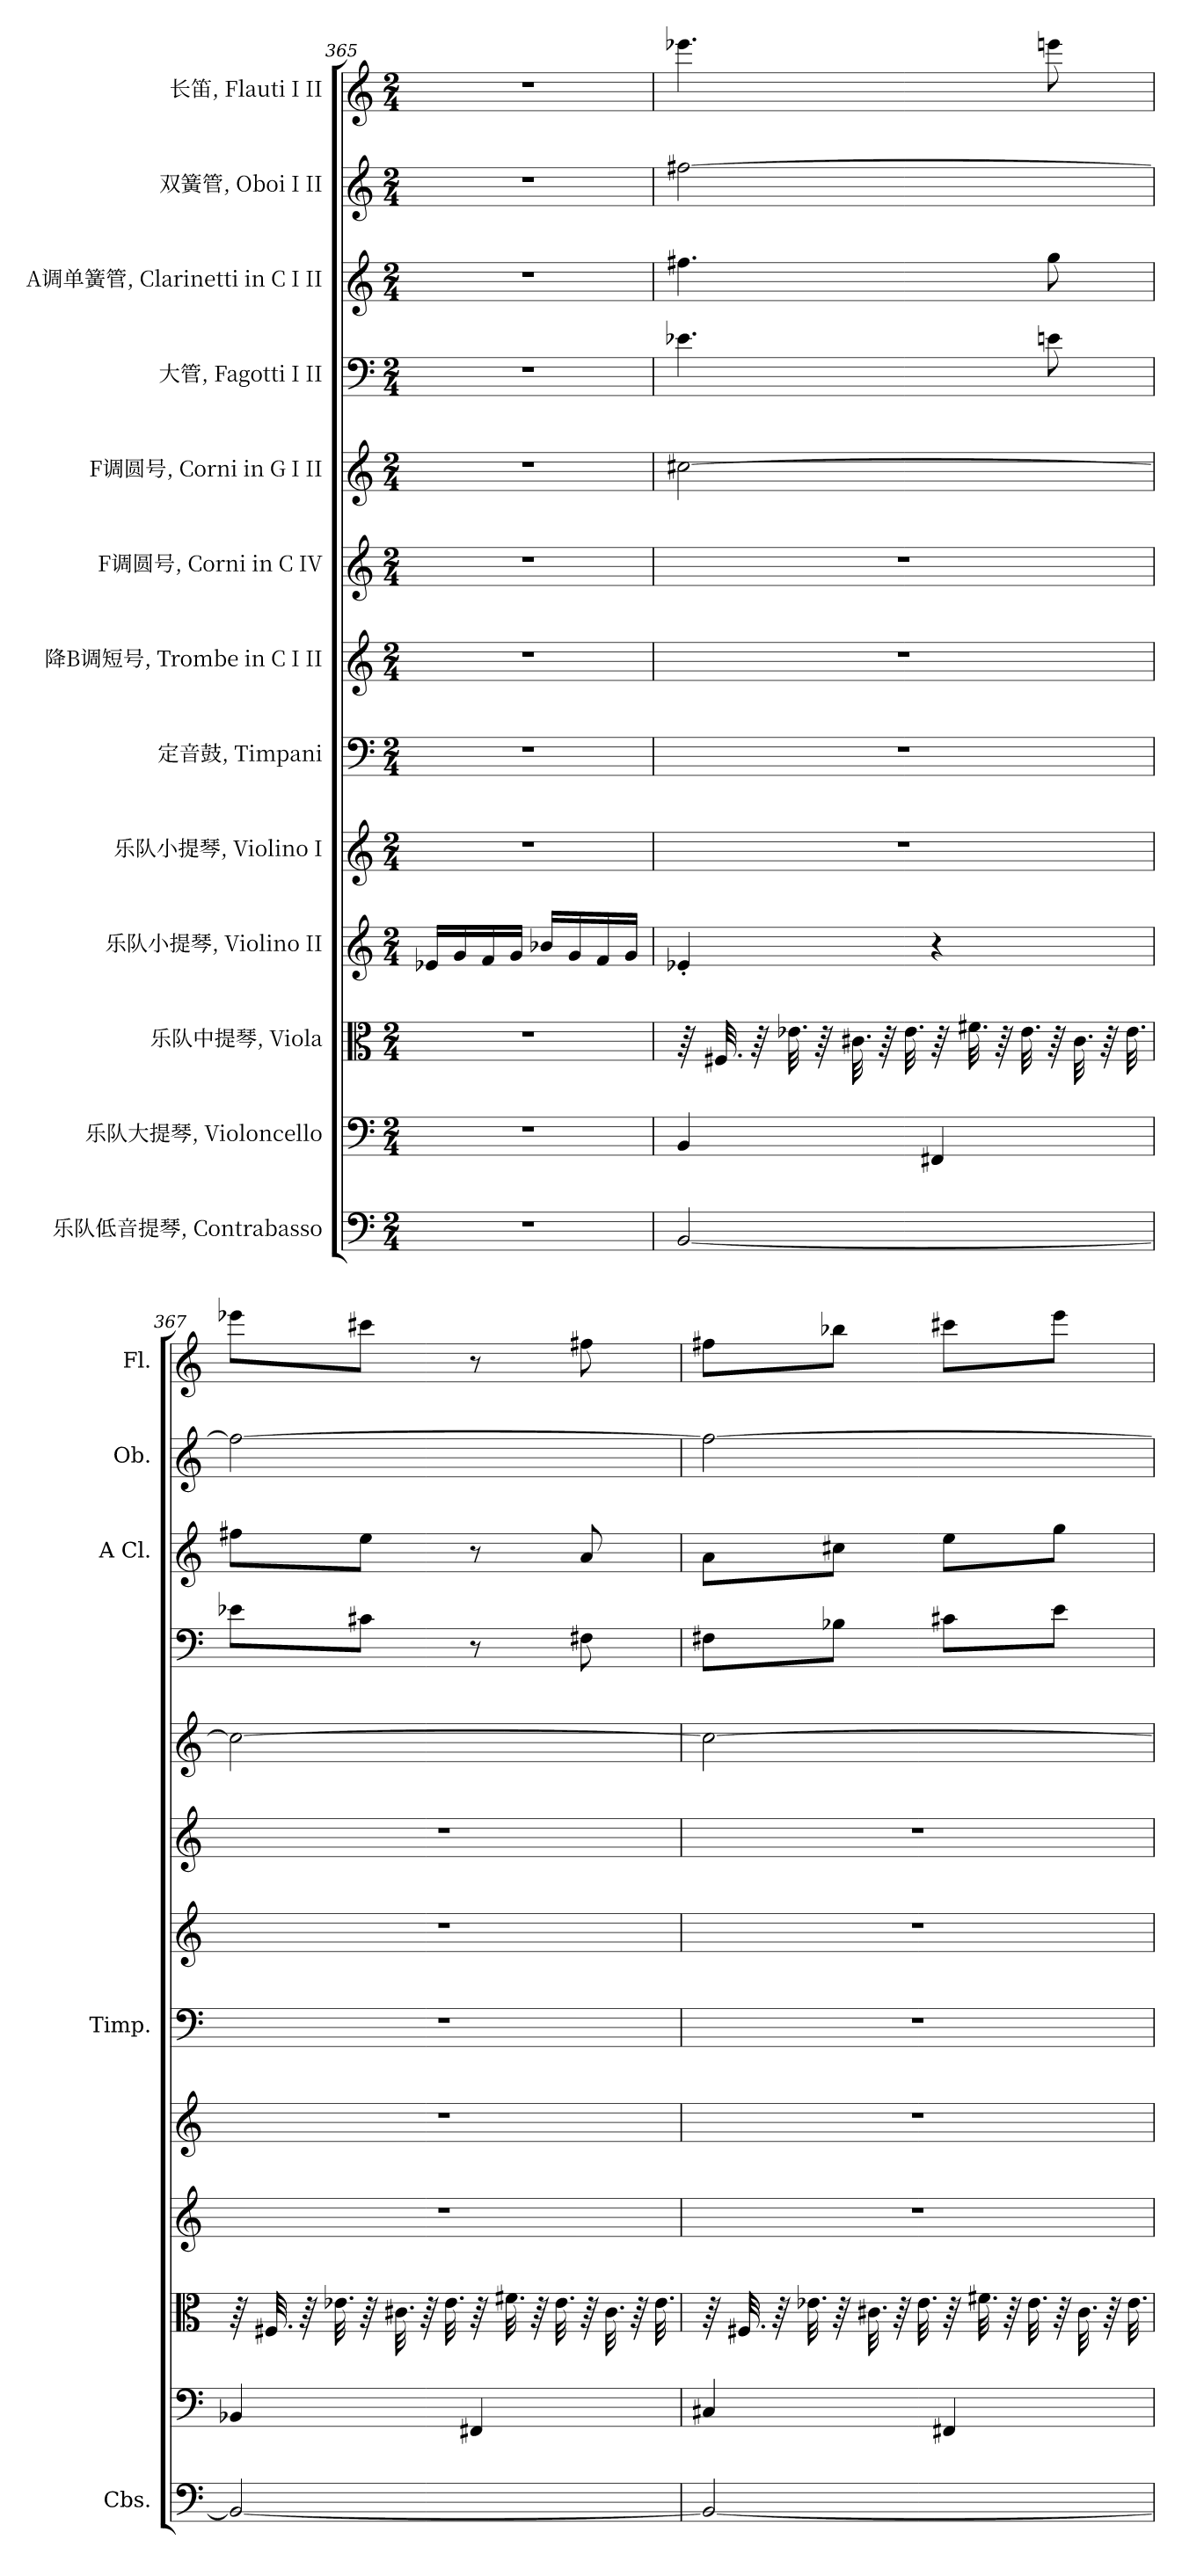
**kern	**kern	**kern	**kern	**kern	**kern	**kern	**kern	**kern	**kern	**kern	**kern	**kern
*part13	*part12	*part11	*part10	*part9	*part8	*part7	*part6	*part5	*part4	*part3	*part2	*part1
*staff13	*staff12	*staff11	*staff10	*staff9	*staff8	*staff7	*staff6	*staff5	*staff4	*staff3	*staff2	*staff1
*I"乐队低音提琴, Contrabasso	*I"乐队大提琴, Violoncello	*I"乐队中提琴, Viola	*I"乐队小提琴, Violino II	*I"乐队小提琴, Violino I	*I"定音鼓, Timpani	*I"降B调短号, Trombe in C I II	*I"F调圆号, Corni in C IV	*I"F调圆号, Corni in G I II	*I"大管, Fagotti I II	*I"A调单簧管, Clarinetti in C I II	*I"双簧管, Oboi I II	*I"长笛, Flauti I II
*I'Cbs.	*	*	*	*	*I'Timp.	*	*	*	*	*I'A Cl.	*I'Ob.	*I'Fl.
!!LO:PB:g=z
*clefF4	*clefF4	*clefC3	*clefG2	*clefG2	*clefF4	*clefG2	*clefG2	*clefG2	*clefF4	*clefG2	*clefG2	*clefG2
*ITrd7c12	*	*	*	*	*	*ITrd1c2	*ITrd4c7	*ITrd4c7	*	*ITrd2c3	*	*
*k[]	*k[]	*k[]	*k[]	*k[]	*k[]	*k[b-e-]	*k[b-]	*k[b-]	*k[]	*k[f#c#g#]	*k[]	*k[]
*M2/4	*M2/4	*M2/4	*M2/4	*M2/4	*M2/4	*M2/4	*M2/4	*M2/4	*M2/4	*M2/4	*M2/4	*M2/4
*MM125	*MM125	*MM125	*MM125	*MM125	*MM125	*MM125	*MM125	*MM125	*MM125	*MM125	*MM125	*MM125
=365	=365	=365	=365	=365	=365	=365	=365	=365	=365	=365	=365	=365
2r	2r	2r	16e-X/LL	2r	2r	2r	2r	2r	2r	2r	2r	2r
.	.	.	16g/	.	.	.	.	.	.	.	.	.
.	.	.	16f/	.	.	.	.	.	.	.	.	.
.	.	.	16g/JJ	.	.	.	.	.	.	.	.	.
.	.	.	16b-X/LL	.	.	.	.	.	.	.	.	.
.	.	.	16g/	.	.	.	.	.	.	.	.	.
.	.	.	16f/	.	.	.	.	.	.	.	.	.
.	.	.	16g/JJ	.	.	.	.	.	.	.	.	.
=366	=366	=366	=366	=366	=366	=366	=366	=366	=366	=366	=366	=366
*	*	*	*	*	*	*	*	*	*	*	*	*MM123
[2BBB/	4BB/	64r	4e-X'/	2r	2r	2r	2r	[2f#X\	4.e-X\	4.dd#X\	[2ff#X\	4.eee-X\
.	.	32.F#X/	.	.	.	.	.	.	.	.	.	.
.	.	64r	.	.	.	.	.	.	.	.	.	.
.	.	32.e-X\	.	.	.	.	.	.	.	.	.	.
.	.	64r	.	.	.	.	.	.	.	.	.	.
.	.	32.c#X\	.	.	.	.	.	.	.	.	.	.
.	.	64r	.	.	.	.	.	.	.	.	.	.
.	.	32.e-\	.	.	.	.	.	.	.	.	.	.
.	4FF#X/	64r	4r	.	.	.	.	.	.	.	.	.
.	.	32.f#X\	.	.	.	.	.	.	.	.	.	.
.	.	64r	.	.	.	.	.	.	.	.	.	.
.	.	32.e-\	.	.	.	.	.	.	.	.	.	.
.	.	64r	.	.	.	.	.	.	8en\	8ee\	.	8eeen\
.	.	32.c#\	.	.	.	.	.	.	.	.	.	.
.	.	64r	.	.	.	.	.	.	.	.	.	.
.	.	32.e-\	.	.	.	.	.	.	.	.	.	.
!!LO:PB:g=z
=367	=367	=367	=367	=367	=367	=367	=367	=367	=367	=367	=367	=367
*	*	*	*	*	*	*	*	*	*	*	*	*MM123
2BBB/_	4BB-X/	64r	2r	2r	2r	2r	2r	2f#\_	8e-X\L	8dd#X\L	2ff#\_	8eee-X\L
.	.	32.F#X/	.	.	.	.	.	.	.	.	.	.
.	.	64r	.	.	.	.	.	.	.	.	.	.
.	.	32.e-X\	.	.	.	.	.	.	.	.	.	.
.	.	64r	.	.	.	.	.	.	8c#X\J	8cc#\J	.	8ccc#X\J
.	.	32.c#X\	.	.	.	.	.	.	.	.	.	.
.	.	64r	.	.	.	.	.	.	.	.	.	.
.	.	32.e-\	.	.	.	.	.	.	.	.	.	.
*	*	*	*	*	*	*	*	*	*	*	*	*MM129
.	4FF#X/	64r	.	.	.	.	.	.	8r	8r	.	8r
.	.	32.f#X\	.	.	.	.	.	.	.	.	.	.
.	.	64r	.	.	.	.	.	.	.	.	.	.
.	.	32.e-\	.	.	.	.	.	.	.	.	.	.
.	.	64r	.	.	.	.	.	.	8F#X\	8f#/	.	8ff#X\
.	.	32.c#\	.	.	.	.	.	.	.	.	.	.
.	.	64r	.	.	.	.	.	.	.	.	.	.
.	.	32.e-\	.	.	.	.	.	.	.	.	.	.
!!LO:PB:g=z
=368	=368	=368	=368	=368	=368	=368	=368	=368	=368	=368	=368	=368
*	*	*	*	*	*	*	*	*	*	*	*	*MM123
2BBB/_	4C#X/	64r	2r	2r	2r	2r	2r	2f#\_	8F#X\L	8f#\L	2ff#\_	8ff#X\L
.	.	32.F#X/	.	.	.	.	.	.	.	.	.	.
.	.	64r	.	.	.	.	.	.	.	.	.	.
.	.	32.e-X\	.	.	.	.	.	.	.	.	.	.
.	.	64r	.	.	.	.	.	.	8B-X\J	8a#X\J	.	8bb-X\J
.	.	32.c#X\	.	.	.	.	.	.	.	.	.	.
.	.	64r	.	.	.	.	.	.	.	.	.	.
.	.	32.e-\	.	.	.	.	.	.	.	.	.	.
*	*	*	*	*	*	*	*	*	*	*	*	*MM129
.	4FF#X/	64r	.	.	.	.	.	.	8c#X\L	8cc#\L	.	8ccc#X\L
.	.	32.f#X\	.	.	.	.	.	.	.	.	.	.
.	.	64r	.	.	.	.	.	.	.	.	.	.
.	.	32.e-\	.	.	.	.	.	.	.	.	.	.
.	.	64r	.	.	.	.	.	.	8e\J	8ee\J	.	8eee\J
.	.	32.c#\	.	.	.	.	.	.	.	.	.	.
.	.	64r	.	.	.	.	.	.	.	.	.	.
.	.	32.e-\	.	.	.	.	.	.	.	.	.	.
=	=	=	=	=	=	=	=	=	=	=	=	=
*-	*-	*-	*-	*-	*-	*-	*-	*-	*-	*-	*-	*-
